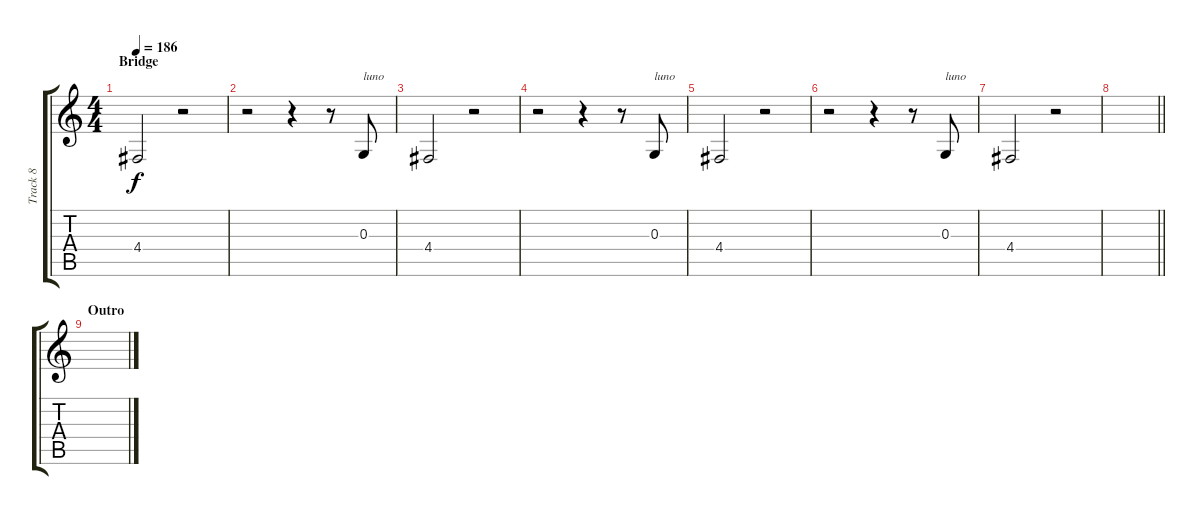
\track ("Track 8" "Track 8") {instrument tenorsax}
\staff {score tabs}
\tuning (E4 B3 G3 D3 A2 E2) {hide}
\ts (4 4)
\section ("" "Bridge")
\tempo 186
\clef g2
\ks c
4.4.2{dy f} r.2 |
r.2 r.4 r.8 0.3.8{txt "luno"} |
4.4.2 r.2 |
r.2 r.4 r.8 0.3.8{txt "luno"} |
4.4.2 r.2 |
r.2 r.4 r.8 0.3.8{txt "luno"} |
4.4.2 r.2 |
\barLineRight lightlight
|
\section ("" "Outro")
